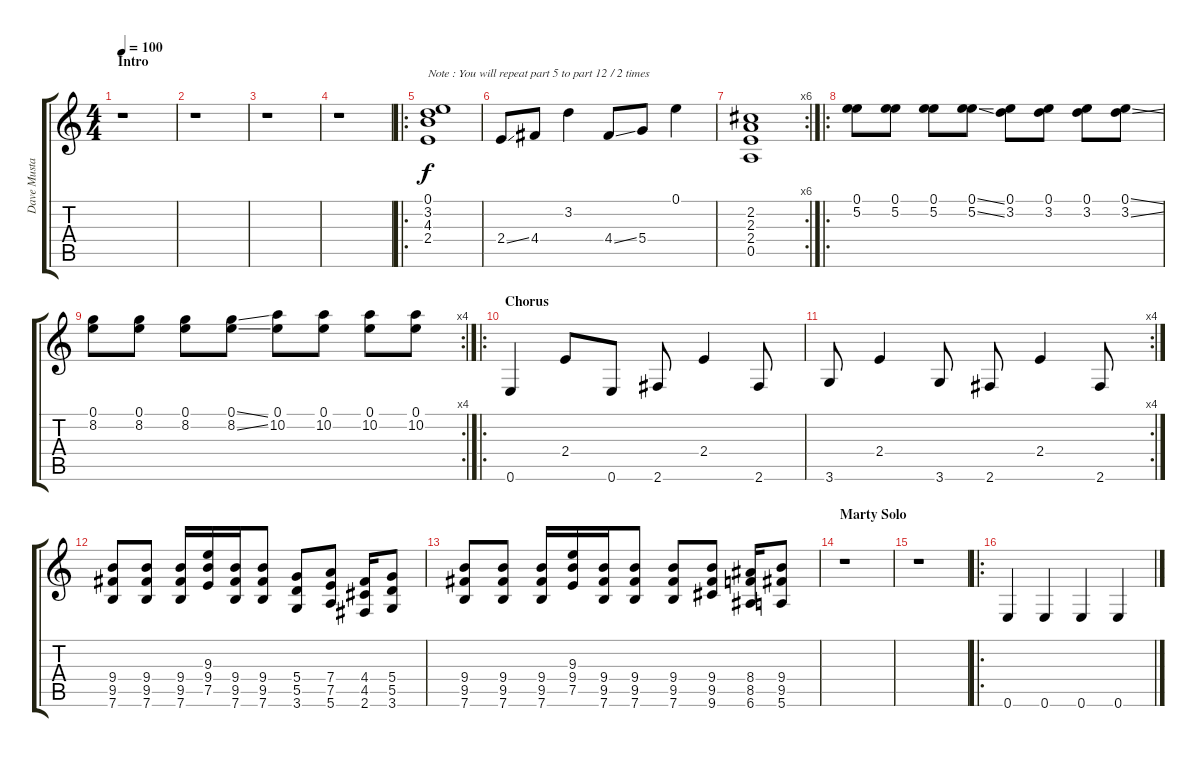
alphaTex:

\track ("Dave Mustaine" "Dave Musta") {instrument acousticguitarsteel}
\staff {score tabs}
\tuning (E4 B3 G3 D3 A2 E2) {hide}
\ts (4 4)
\section ("" "Intro")
\tempo 100
\clef g2
\ks c
r.1{dy f instrument acousticguitarsteel} |
r.1 |
r.1 |
r.1 |
\ro
(0.1 3.2 4.3 2.4).1{txt "Note : You will repeat part 5 to part 12 / 2 times"} |
2.4{ss}.8 4.4.8 3.2.4 4.4{ss}.8 5.4.8 0.1.4 |
\rc 6
(2.2 2.3 2.4 0.5).1 |
\ro
(0.1 5.2).8 (0.1 5.2).8 (0.1 5.2).8 (0.1{ss} 5.2{ss}).8 (0.1 3.2).8 (0.1 3.2).8 (0.1 3.2).8 (0.1{ss} 3.2{ss}).8 |
\rc 4
(0.1 8.2).8 (0.1 8.2).8 (0.1 8.2).8 (0.1{ss} 8.2{ss}).8 (0.1 10.2).8 (0.1 10.2).8 (0.1 10.2).8 (0.1 10.2).8 |
\ro
\section ("" "Chorus")
0.6.4 2.4.8 0.6.8 2.6.8 2.4.4 2.6.8 |
\rc 4
3.6.8 2.4.4 3.6.8 2.6.8 2.4.4 2.6.8 |
(9.4 9.5 7.6).8 (9.4 9.5 7.6).8 (9.4 9.5 7.6).16 (9.3 9.4 7.5).16 (9.4 9.5 7.6).16 (9.4 9.5 7.6).8 (5.4 5.5 3.6).8 (7.4 7.5 5.6).8 (4.4 4.5 2.6).16 (5.4 5.5 3.6).8 |
(9.4 9.5 7.6).8 (9.4 9.5 7.6).8 (9.4 9.5 7.6).16 (9.3 9.4 7.5).16 (9.4 9.5 7.6).16 (9.4 9.5 7.6).8 (9.4 9.5 7.6).8 (9.4 9.5 9.6).8 (8.4 8.5 6.6).16 (9.4 9.5 5.6).8 |
\section ("" "Marty Solo")
r.1 |
r.1 |
\ro
0.6.4 0.6.4 0.6.4 0.6.4
